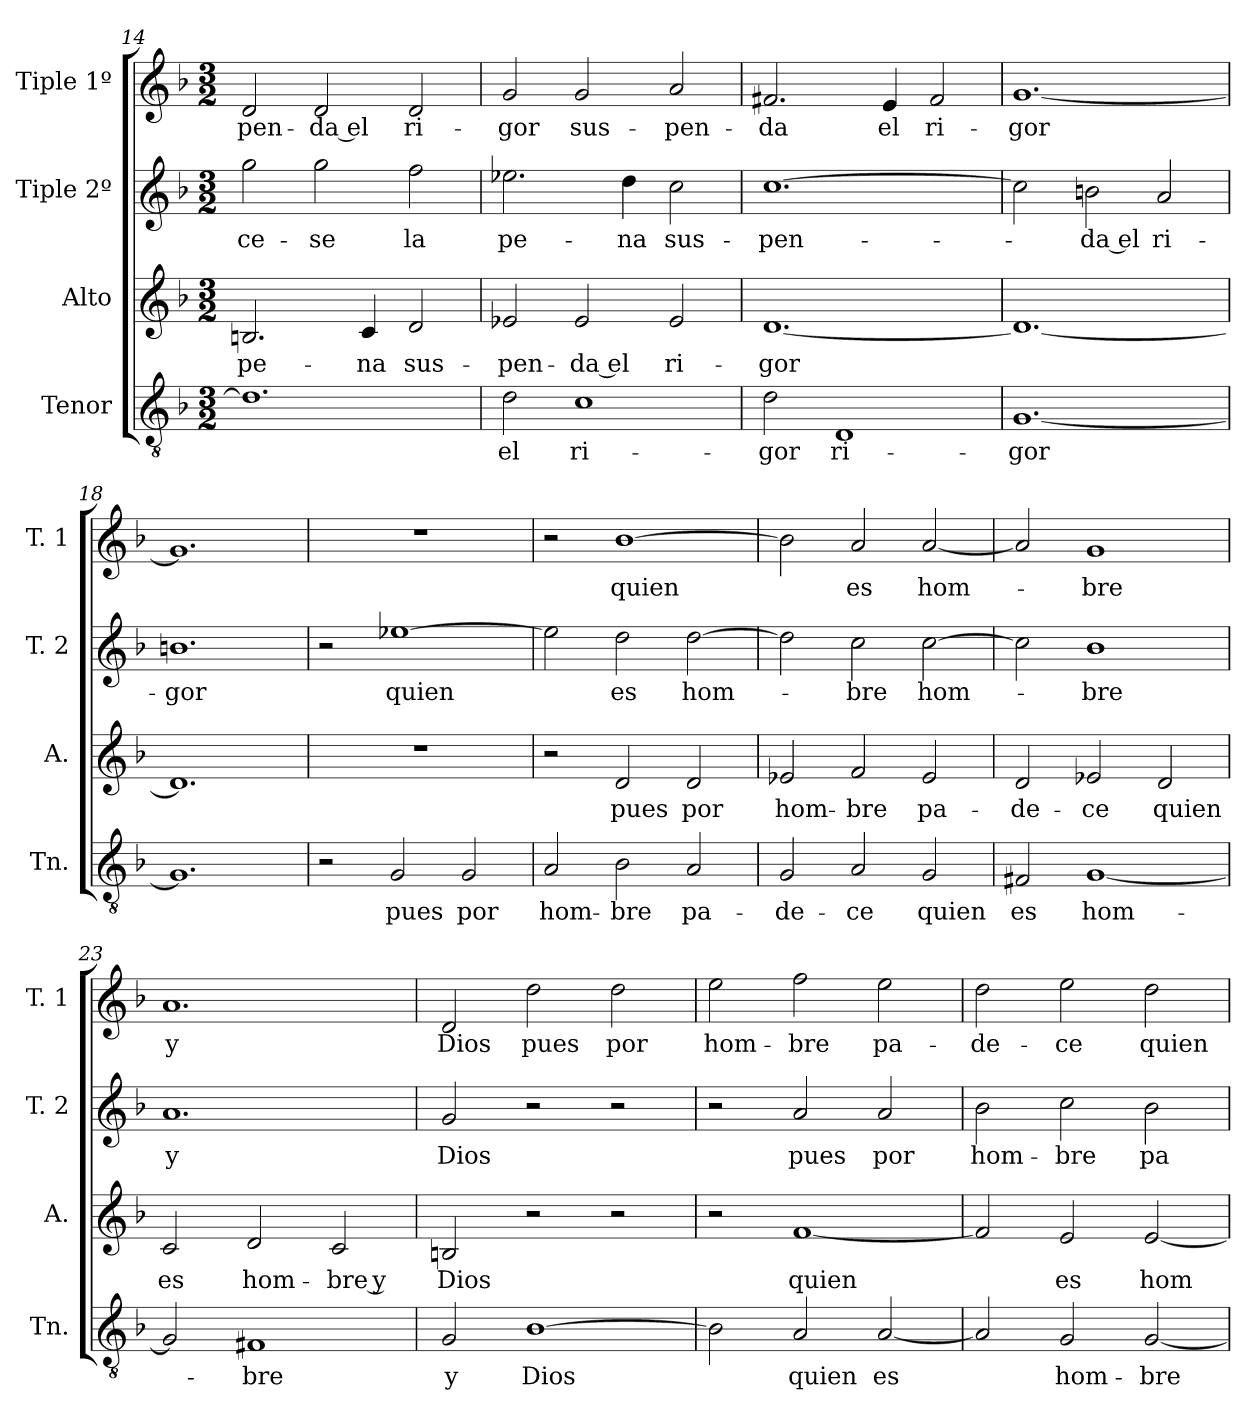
**kern	**text	**kern	**text	**kern	**text	**kern	**text
*part4	*part4	*part3	*part3	*part2	*part2	*part1	*part1
*staff4	*staff4	*staff3	*staff3	*staff2	*staff2	*staff1	*staff1
*I"Tenor	*	*I"Alto	*	*I"Tiple 2º	*	*I"Tiple 1º	*
*I'Tn.	*	*I'A.	*	*I'T. 2	*	*I'T. 1	*
*clefGv2	*	*clefG2	*	*clefG2	*	*clefG2	*
*k[b-]	*	*k[b-]	*	*k[b-]	*	*k[b-]	*
*M3/2	*	*M3/2	*	*M3/2	*	*M3/2	*
=14	=14	=14	=14	=14	=14	=14	=14
1.d]	.	2.Bn	pe-	2gg	ce-	2d	-pen-
.	.	.	.	2gg	-se	2d	-da el
.	.	4c	-na	.	.	.	.
.	.	2d	sus-	2ff	la	2d	ri-
=15	=15	=15	=15	=15	=15	=15	=15
2d	el	2e-X	-pen-	2.ee-i	pe-	2g	-gor
1c	ri-	2e-	-da el	.	.	2g	sus-
.	.	.	.	4dd	-na	.	.
.	.	2e-	ri-	2cc	sus-	2a	-pen-
=16	=16	=16	=16	=16	=16	=16	=16
2d	-gor	[1.d	-gor	[1.cc	-pen-	2.f#X	-da
1D	ri-	.	.	.	.	.	.
.	.	.	.	.	.	4e	el
.	.	.	.	.	.	2f#	ri-
=17	=17	=17	=17	=17	=17	=17	=17
[1.G	-gor	1.d_	.	2cc]	.	[1.g	-gor
.	.	.	.	2bn	-da el	.	.
.	.	.	.	2a	ri-	.	.
=18	=18	=18	=18	=18	=18	=18	=18
1.G]	.	1.d]	.	1.bn	-gor	1.g]	.
=19	=19	=19	=19	=19	=19	=19	=19
2r	.	1.r	.	2r	.	1.r	.
2G	pues	.	.	[1ee-X	quien	.	.
2G	por	.	.	.	.	.	.
=20	=20	=20	=20	=20	=20	=20	=20
2A	hom-	2r	.	2ee-]	.	2r	.
2B-	-bre	2d	pues	2dd	es	[1b-	quien
2A	pa-	2d	por	[2dd	hom-	.	.
=21	=21	=21	=21	=21	=21	=21	=21
2G	-de-	2e-i	hom-	2dd]	.	2b-]	.
2A	-ce	2f	-bre	2cc	-bre	2a	es
2G	quien	2e-	pa-	[2cc	hom-	[2a	hom-
=22	=22	=22	=22	=22	=22	=22	=22
2F#X	es	2d	-de-	2cc]	.	2a]	.
[1G	hom-	2e-X	-ce	1b-	-bre	1g	-bre
.	.	2d	quien	.	.	.	.
=23	=23	=23	=23	=23	=23	=23	=23
2G]	.	2c	es	1.a	y	1.a	y
1F#X	-bre	2d	hom-	.	.	.	.
.	.	2c	-bre y	.	.	.	.
=24	=24	=24	=24	=24	=24	=24	=24
2G	y	2Bn	Dios	2g	Dios	2d	Dios
[1B-	Dios	2r	.	2r	.	2dd	pues
.	.	2r	.	2r	.	2dd	por
=25	=25	=25	=25	=25	=25	=25	=25
2B-]	.	2r	.	2r	.	2ee	hom-
2A	quien	[1f	quien	2a	pues	2ff	-bre
[2A	es	.	.	2a	por	2ee	pa-
=26	=26	=26	=26	=26	=26	=26	=26
2A]	.	2f]	.	2b-	hom-	2dd	-de-
2G	hom-	2e	es	2cc	-bre	2ee	-ce
[2G	-bre	[2e	hom-	2b-	pa-	2dd	quien
=	=	=	=	=	=	=	=
*-	*-	*-	*-	*-	*-	*-	*-
